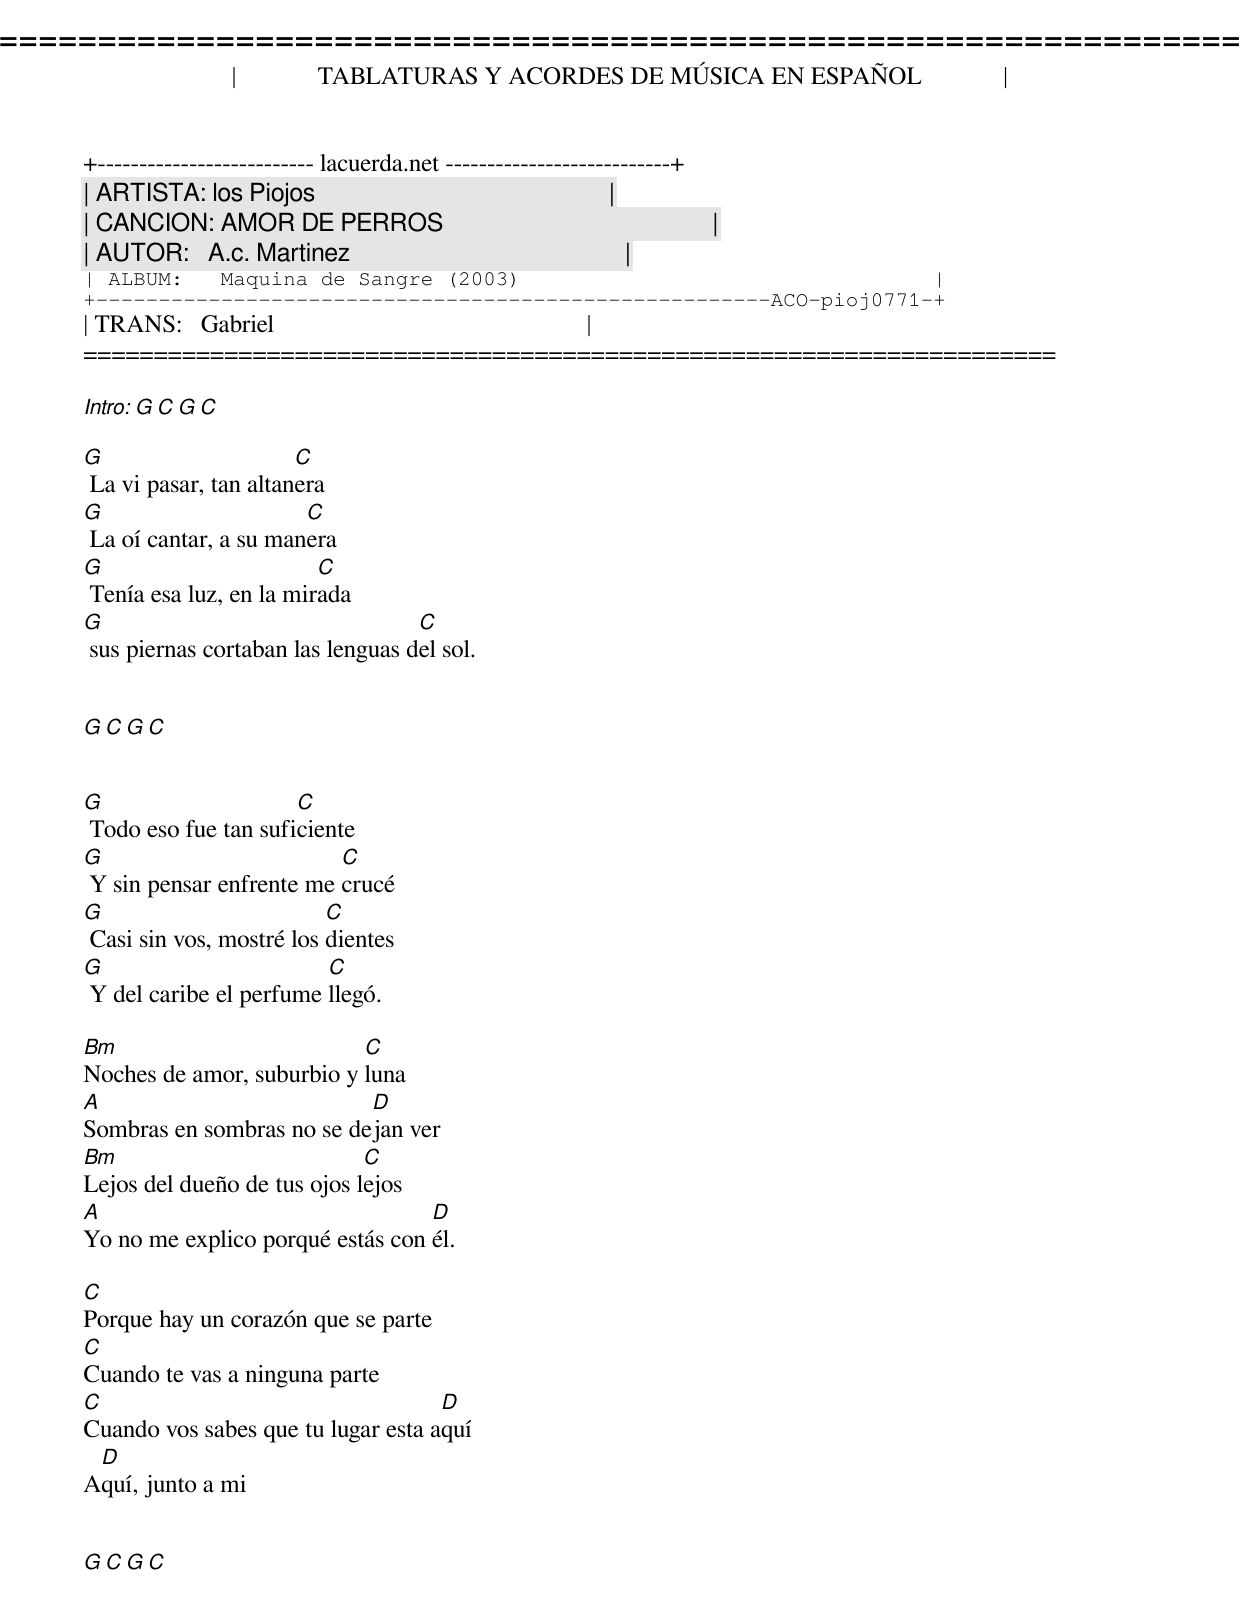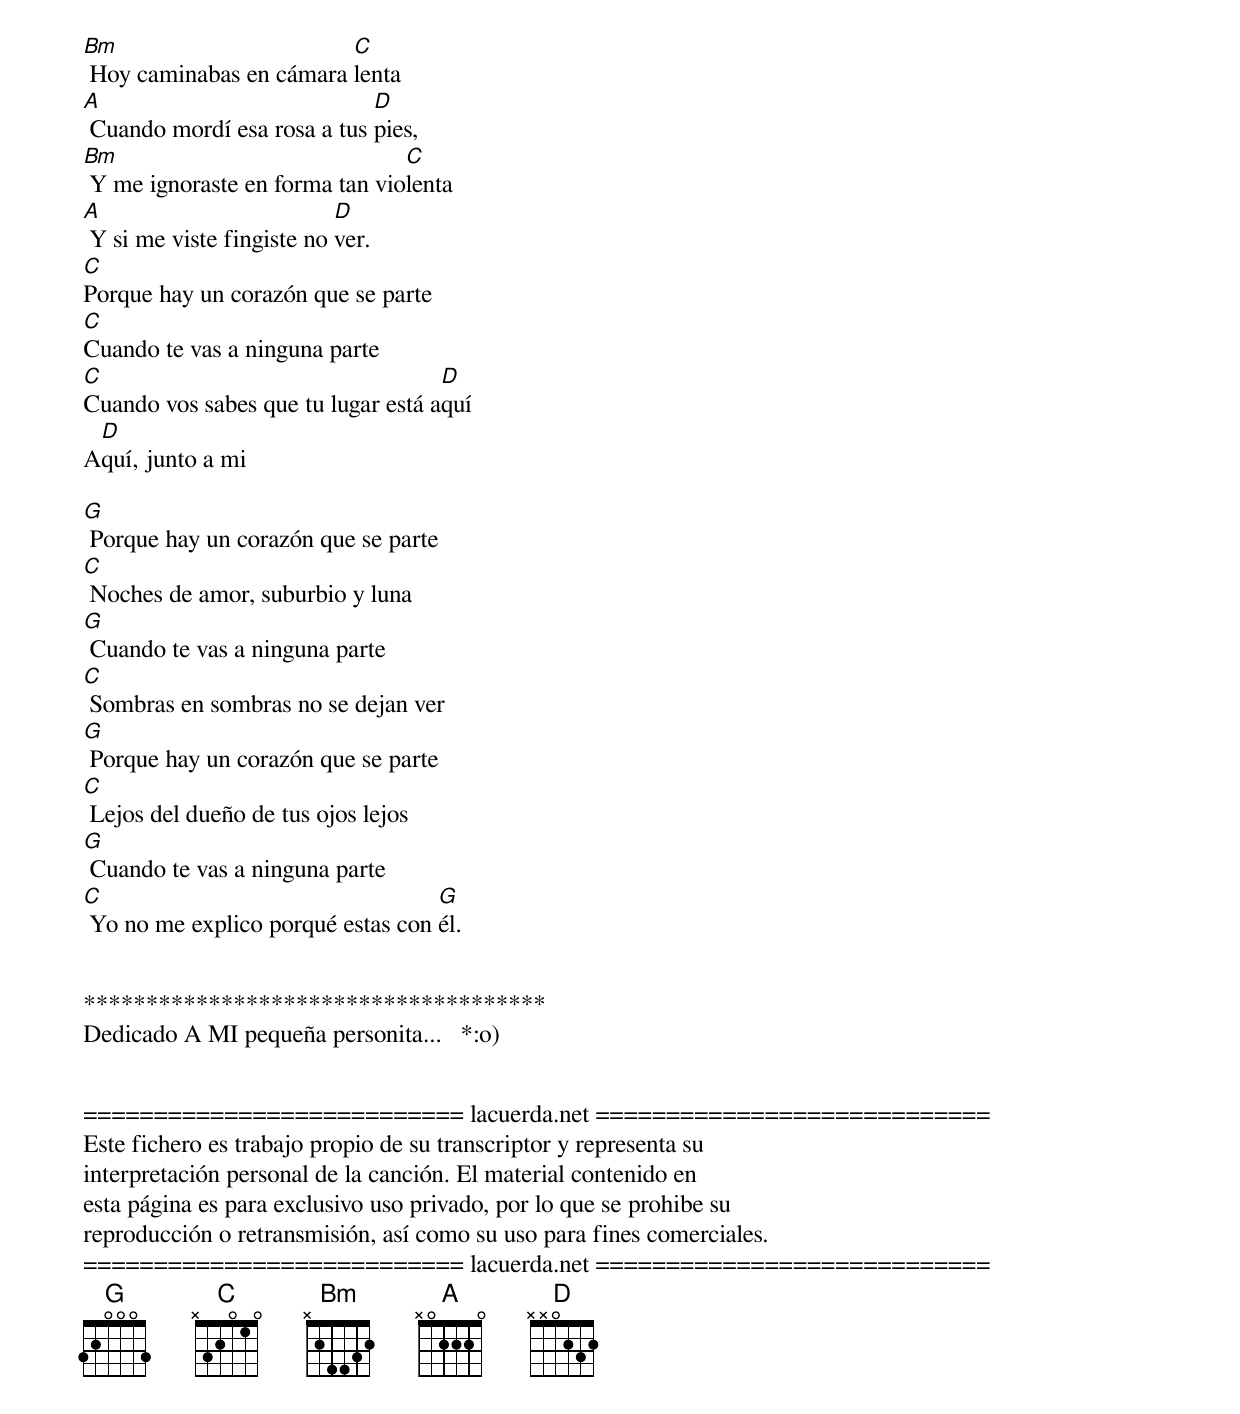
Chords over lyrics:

=====================================================================
|             TABLATURAS Y ACORDES DE MÚSICA EN ESPAÑOL             |
+-------------------------- lacuerda.net ---------------------------+
| ARTISTA: los Piojos                                               |
| CANCION: AMOR DE PERROS                                           |
| AUTOR:   A.c. Martinez                                            |
| ALBUM:   Maquina de Sangre (2003)                                 |
+------------------------------------------------------ACO-pioj0771-+
| TRANS:   Gabriel                                                  |
=====================================================================

Intro: G  C   G  C

G                      C
 La vi pasar, tan altanera
G                      C
 La oí cantar, a su manera
G                        C
 Tenía esa luz, en la mirada
G                                  C
 sus piernas cortaban las lenguas del sol.


 G  C   G  C


G                     C
 Todo eso fue tan suficiente
G                         C
 Y sin pensar enfrente me crucé
G                         C
 Casi sin vos, mostré los dientes
G                        C
 Y del caribe el perfume llegó.

Bm                         C
Noches de amor, suburbio y luna
A                          D
Sombras en sombras no se dejan ver
Bm                           C
Lejos del dueño de tus ojos lejos
A                                 D
Yo no me explico porqué estás con él.

C
Porque hay un corazón que se parte
C
Cuando te vas a ninguna parte
C                                   D
Cuando vos sabes que tu lugar esta aquí
 D
Aquí, junto a mi


G  C   G  C


Bm                       C
 Hoy caminabas en cámara lenta
A                            D
 Cuando mordí esa rosa a tus pies,
Bm                              C
 Y me ignoraste en forma tan violenta
A                          D
 Y si me viste fingiste no ver.
C
Porque hay un corazón que se parte
C
Cuando te vas a ninguna parte
C                                   D
Cuando vos sabes que tu lugar está aquí
 D
Aquí, junto a mi

G
 Porque hay un corazón que se parte
C
 Noches de amor, suburbio y luna
G
 Cuando te vas a ninguna parte
C
 Sombras en sombras no se dejan ver
G
 Porque hay un corazón que se parte
C
 Lejos del dueño de tus ojos lejos
G
 Cuando te vas a ninguna parte
C                                  G
 Yo no me explico porqué estas con él.


*************************************
Dedicado A MI pequeña personita...   *:o)


=========================== lacuerda.net ============================
Este fichero es trabajo propio de su transcriptor y representa su
interpretación personal de la canción. El material contenido en
esta página es para exclusivo uso privado, por lo que se prohibe su
reproducción o retransmisión, así como su uso para fines comerciales.
=========================== lacuerda.net ============================
